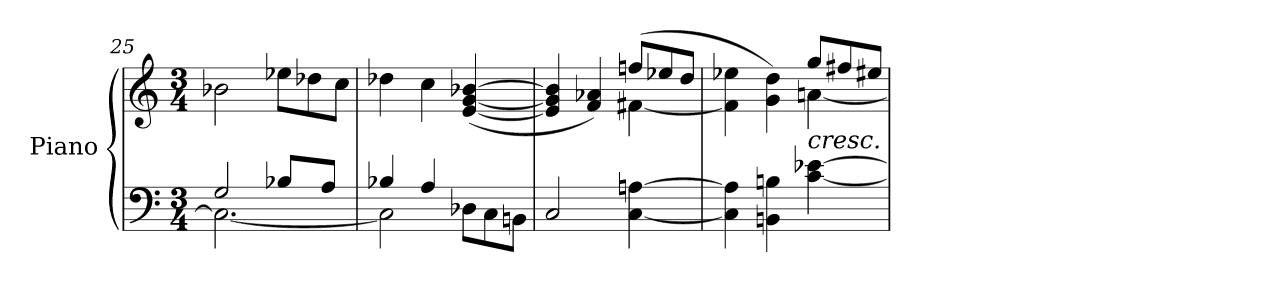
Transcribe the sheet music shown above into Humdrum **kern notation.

**kern	**kern
*part1	*part1
*staff2	*staff1
*I"Piano	*
*I'Pno.	*
*clefF4	*clefG2
*k[]	*k[]
*M3/4	*M3/4
=25	=25
*^	*
2G/	2.C\_	2b-X\
*	*	*Xtuplet
8B-X/L	.	12ee-X\L
.	.	12dd-X\
8A/J	.	.
.	.	12cc\J
!!LO:LB:g=z
=26	=26	=26
4B-X/	2C\]	4dd-X\
4A/	.	4cc\
*Xtuplet	*	*
12D-X\L	4ryy	(<[4e/ [4g/ [4b-X/
12C\	.	.
12BBn\J	.	.
*v	*v	*
=27	=27
*	*^
2C/	4e/] 4g/] 4b-/]	2rcccyy
.	4f/ 4a-X/)	.
[4C\ [4An\	(>12ffn/L	[4f#X\
.	12ee-X/	.
.	12dd/J	.
=28	=28	=28
4C\] 4A\]	4f#\] 4ee-X\	2reeeyy
4BBn\ 4Bn\	4g\ 4dd\)	.
!	!LO:TX:b:i:t=cresc.	!
[4c\ [4e-X\	12gg/L	[4an\
.	12ff#X/	.
.	12ee#X/J	.
*	*v	*v
=	=
*-	*-
